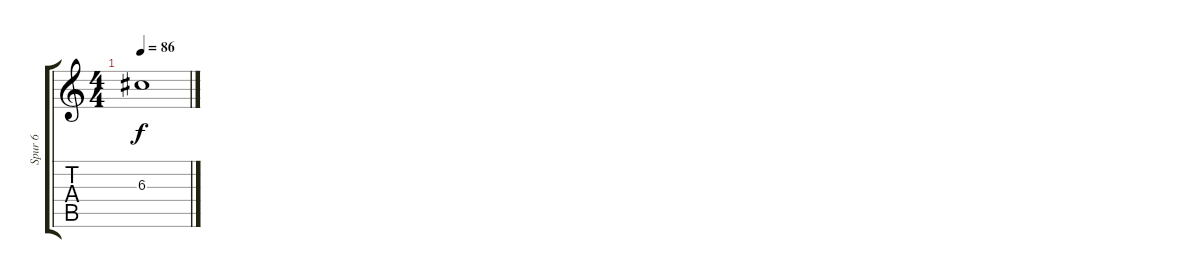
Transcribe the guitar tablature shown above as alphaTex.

\track ("Spur 6" "Spur 6") {instrument acousticguitarsteel}
\staff {score tabs}
\tuning (E4 B3 G3 D3 A2 D2) {hide}
\ts (4 4)
\tempo 86
\clef g2
\ks c
6.3.1{dy f}
